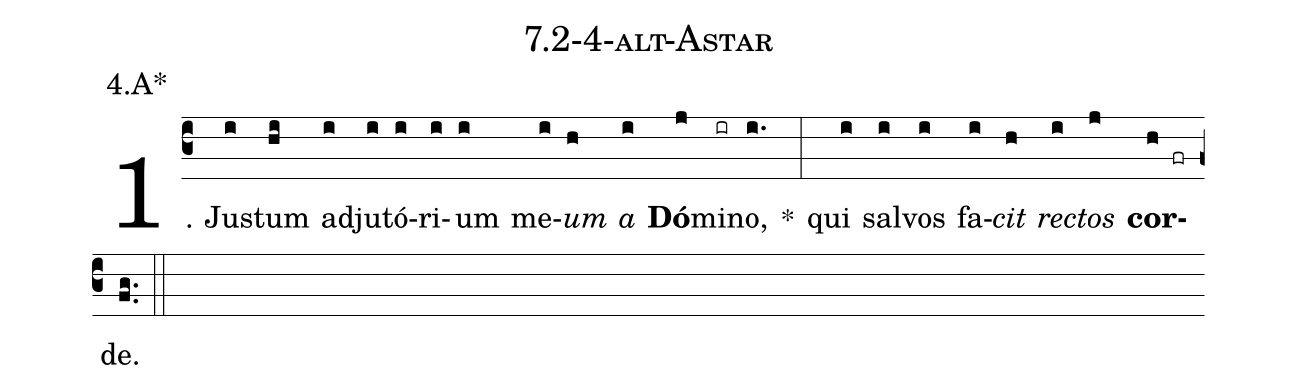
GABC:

name: 7.2-4-alt-Astar;
annotation: 4.A*;
%%
(c3)1. Jus(i)tum(hi) ad(i)ju(i)tó(i)ri(i)um(i) me(i)<i>um</i>(h) <i>a</i>(i) <b>Dó</b>(j)mi(ir)no,(i.) *(:) qui(i) sal(i)vos(i) fa(i)<i>cit</i>(h) <i>rec</i>(i)<i>tos</i>(j) <b>cor</b>(h fr)de.(fg..) (::)
